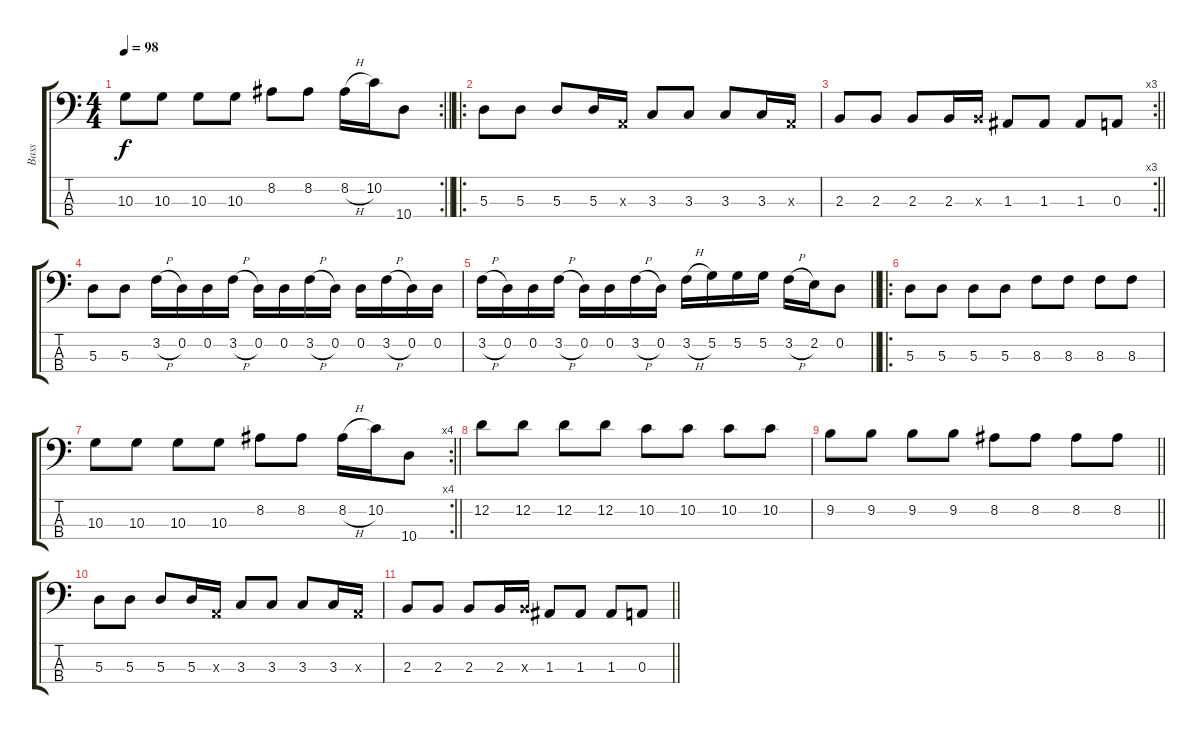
\track ("Bass" "Bass") {instrument electricbassfinger}
\staff {score tabs}
\tuning (G2 D2 A1 E1) {hide}
\rc 2
\ts (4 4)
\tempo 98
\clef f4
\barLineRight lightlight
\ks c
10.3.8{dy f} 10.3.8 10.3.8 10.3.8 8.2.8 8.2.8 8.2{h}.16 10.2.16 10.4.8 |
\ro
5.3.8 5.3.8 5.3.8 5.3.16 0.3{x}.16 3.3.8 3.3.8 3.3.8 3.3.16 0.3{x}.16 |
\rc 3
\barLineRight lightlight
2.3.8 2.3.8 2.3.8 2.3.16 2.3{x}.16 1.3.8 1.3.8 1.3.8 0.3.8 |
5.3.8 5.3.8 3.2{h}.16 0.2.16 0.2.16 3.2{h}.16 0.2.16 0.2.16 3.2{h}.16 0.2.16 0.2.16 3.2{h}.16 0.2.16 0.2.16 |
\barLineRight lightlight
3.2{h}.16 0.2.16 0.2.16 3.2{h}.16 0.2.16 0.2.16 3.2{h}.16 0.2.16 3.2{h}.16 5.2.16 5.2.16 5.2.16 3.2{h}.16 2.2.16 0.2.8 |
\ro
5.3.8 5.3.8 5.3.8 5.3.8 8.3.8 8.3.8 8.3.8 8.3.8 |
\rc 4
\barLineRight lightlight
10.3.8 10.3.8 10.3.8 10.3.8 8.2.8 8.2.8 8.2{h}.16 10.2.16 10.4.8 |
12.2.8 12.2.8 12.2.8 12.2.8 10.2.8 10.2.8 10.2.8 10.2.8 |
\barLineRight lightlight
9.2.8 9.2.8 9.2.8 9.2.8 8.2.8 8.2.8 8.2.8 8.2.8 |
5.3.8 5.3.8 5.3.8 5.3.16 0.3{x}.16 3.3.8 3.3.8 3.3.8 3.3.16 0.3{x}.16 |
\barLineRight lightlight
2.3.8 2.3.8 2.3.8 2.3.16 2.3{x}.16 1.3.8 1.3.8 1.3.8 0.3.8
